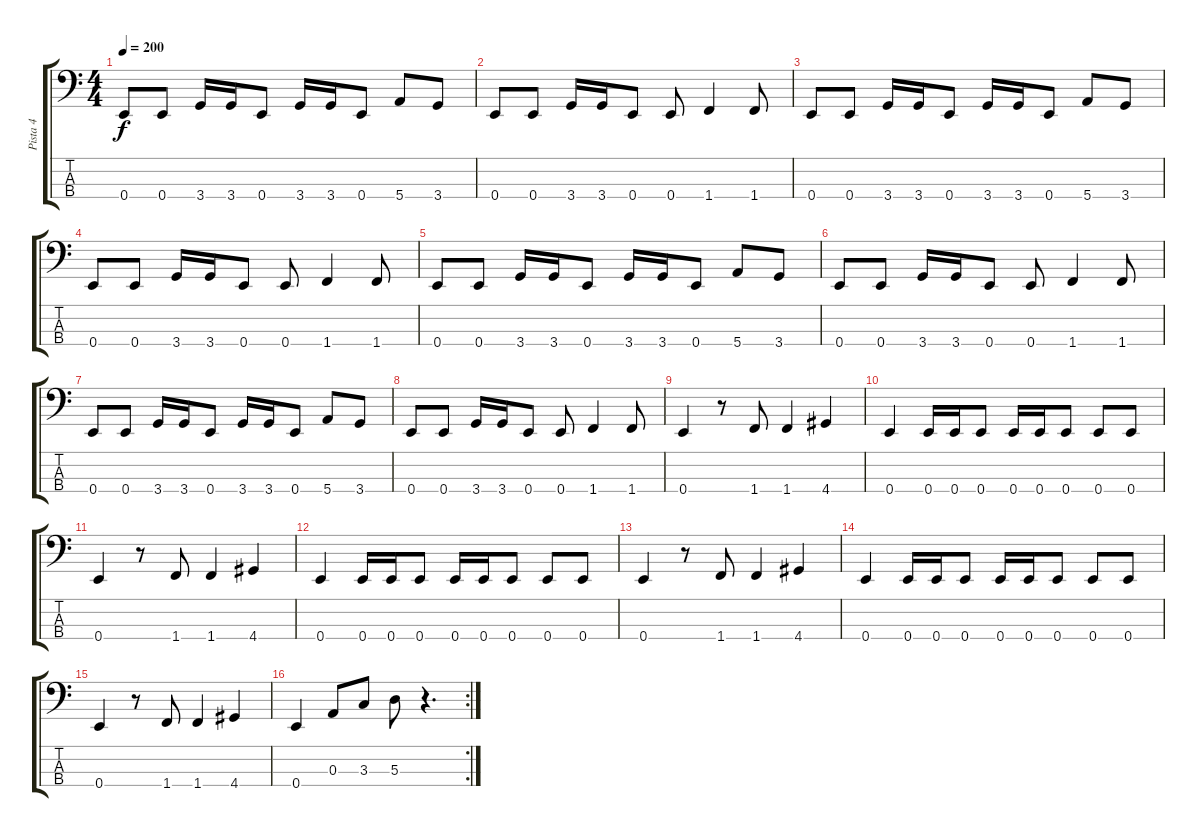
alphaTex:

\track ("Pista 4" "Pista 4") {instrument electricbassfinger}
\staff {score tabs}
\tuning (G2 D2 A1 E1) {hide}
\ts (4 4)
\tempo 200
\clef f4
\ks c
0.4.8{dy f} 0.4.8 3.4.16 3.4.16 0.4.8 3.4.16 3.4.16 0.4.8 5.4.8 3.4.8 |
0.4.8 0.4.8 3.4.16 3.4.16 0.4.8 0.4.8 1.4.4 1.4.8 |
0.4.8 0.4.8 3.4.16 3.4.16 0.4.8 3.4.16 3.4.16 0.4.8 5.4.8 3.4.8 |
0.4.8 0.4.8 3.4.16 3.4.16 0.4.8 0.4.8 1.4.4 1.4.8 |
0.4.8 0.4.8 3.4.16 3.4.16 0.4.8 3.4.16 3.4.16 0.4.8 5.4.8 3.4.8 |
0.4.8 0.4.8 3.4.16 3.4.16 0.4.8 0.4.8 1.4.4 1.4.8 |
0.4.8 0.4.8 3.4.16 3.4.16 0.4.8 3.4.16 3.4.16 0.4.8 5.4.8 3.4.8 |
0.4.8 0.4.8 3.4.16 3.4.16 0.4.8 0.4.8 1.4.4 1.4.8 |
0.4.4 r.8 1.4.8 1.4.4 4.4.4 |
0.4.4 0.4.16 0.4.16 0.4.8 0.4.16 0.4.16 0.4.8 0.4.8 0.4.8 |
0.4.4 r.8 1.4.8 1.4.4 4.4.4 |
0.4.4 0.4.16 0.4.16 0.4.8 0.4.16 0.4.16 0.4.8 0.4.8 0.4.8 |
0.4.4 r.8 1.4.8 1.4.4 4.4.4 |
0.4.4 0.4.16 0.4.16 0.4.8 0.4.16 0.4.16 0.4.8 0.4.8 0.4.8 |
0.4.4 r.8 1.4.8 1.4.4 4.4.4 |
\rc 2
0.4.4 0.3.8 3.3.8 5.3.8 r.4{d}
